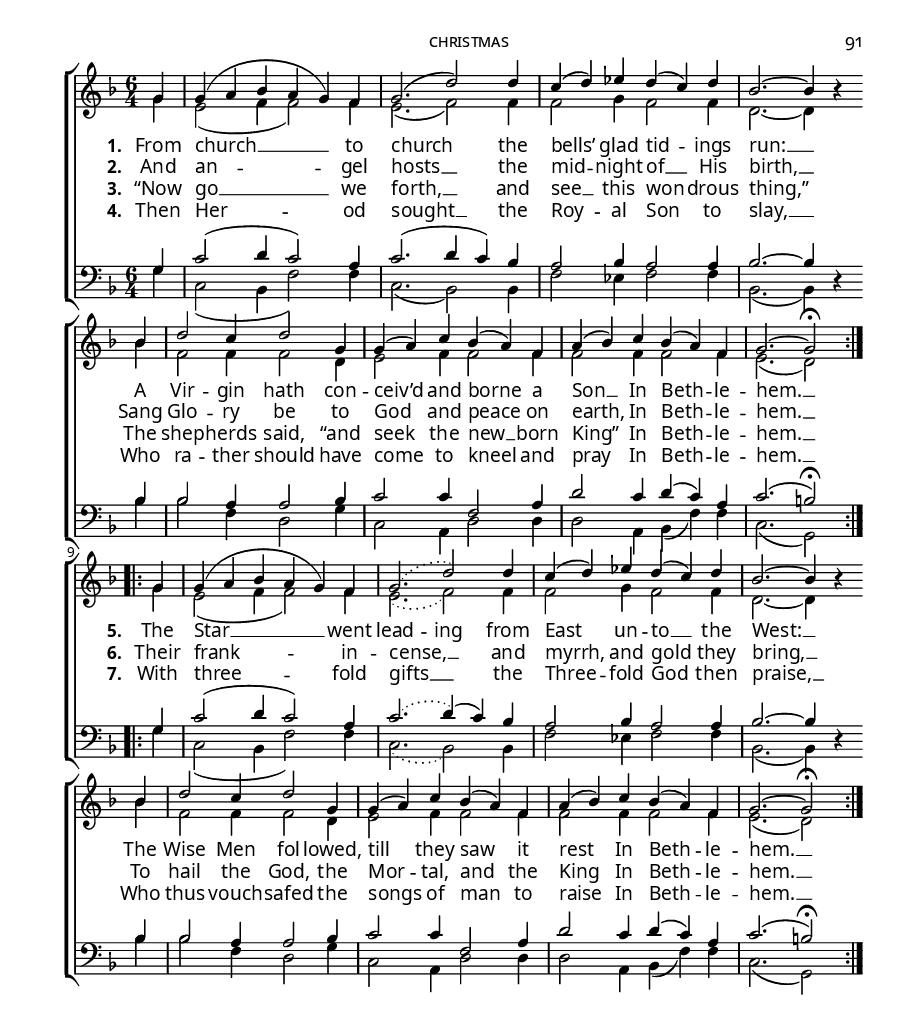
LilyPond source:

\version "2.14.2"
\include "util.ly"
\paper {
  print-all-headers = ##f
  paper-height = 9\in
  paper-width = 6\in
  indent = 0\in
  %system-system-spacing = #'((basic-distance . 10) (padding . 0))
  %score-markup-spacing =
  %  #'((basic-distance . 0)
  %     (minimum-distance . 0)
  %     (padding . -11)
  %     (stretchability . 100))
  system-system-spacing =
    #'((basic-distance . 0)
       (minimum-distance . 0)
       (padding . -1)
       (stretchability . 100))
  ragged-last-bottom = ##t
  ragged-bottom = ##f
  two-sided = ##t
  inner-margin = 0.5\in
  outer-margin = 0.25\in
  top-margin = 0.25\in
  bottom-margin = 0.25\in
  first-page-number = #091
  print-first-page-number = ##t
  headerLine = \markup{\override #'(font-name . "Garamond Premier Pro") \smallCapsOldStyle"christmas"}
  oddHeaderMarkup = \markup\fill-line{
     \override #'(font-name . "Garamond Premier Pro")\abs-fontsize #8.5
     \combine 
        \fill-line{"" \on-the-fly #print-page-number-check-first
        \oldStylePageNum""
        }
        \fill-line{\headerLine}
  }
  evenHeaderMarkup = \markup {
     \override #'(font-name . "Garamond Premier Pro")\abs-fontsize #8.5
     \combine
        \on-the-fly #print-page-number-check-first
        \oldStylePageNum""
        \fill-line{\headerLine}
  }
  title = \markup{\override #'(font-name . "Garamond Premier Pro Semibold"){ \abs-fontsize #15 \smallCapsOldStyle"From Church to Church"}}
  poet = \markup\concat{\italic "Congaudeat turba fidelium" \oldStyleNum", from an 11th Century Manuscript"}
  meter = \markup\oldStyleNum"Versified by John Mason Neale (1818–1866)"
  composer = \markup\oldStyleNum"Old Melody in Hypo-Dorian Mode"
  arranger = \markup\oldStyleNum"Arranged by G. H. Palmer"
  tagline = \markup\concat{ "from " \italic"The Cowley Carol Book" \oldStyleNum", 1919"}
}

#(set-global-staff-size 15) \paper{ #(define fonts (make-pango-font-tree "GoudyOlSt BT" "Garamond Premier Pro" "Garamond Premier Pro" (/ 15 20))) }
global = {
  \key f \major
  \time 6/4
}

sopMusic = \relative c'' {
  \repeat volta 2 {
    \partial 4 g4 |
    g( a bes a g) f |
    g2.( d'2)  d4 |
    c( d) ees d( c) d |
    bes2.~ bes4 bes\rest \bar""\break bes |
    
    d2 c4 d2 g,4 |
    g( a) c bes( a) f |
    a( bes) c bes( a) f |
    \partial 4*5 g2.~ g2\fermata \break 
  }
  
  
  \repeat volta 2 {
    \partial 4 g4 |
    g( a bes a g) f |
    \slurDotted
    g2.( d'2)  d4 |
    \slurSolid
    c( d) ees d( c) d |
    bes2.~ bes4 bes\rest \bar""\break bes |
    
    d2 c4 d2 g,4 |
    g( a) c bes( a) f |
    a( bes) c bes( a) f |
    \partial 4*5 g2.~ g2\fermata \break 
  }
}
sopWords = \lyricmode {
  
}

altoMusic = \relative c'' {
  g4 |
  e2( f4 f2) f4 |
  e2.( f2) f4 |
  f2 g4 f2 f4 |
  d2.~ d4 s4 bes' |
  
  f2 f4 f2 d4 |
  e2 f4 f2 f4 |
  f2 f4 f2 f4 |
  e2.( d2)
  
  
  g4 |
  e2( f4 f2) f4 |
  \slurDotted
  e2.( f2) f4 |
  \slurSolid
  f2 g4 f2 f4 |
  d2.~ d4 s4 bes' |
  
  f2 f4 f2 d4 |
  e2 f4 f2 f4 |
  f2 f4 f2 f4 |
  e2.( d2)
}
altoWords = \lyricmode {
  \dropLyricsIX
  \set stanza = #"1. "
  From church __ to church the bells’ glad tid -- ings run: __
  A Vir -- gin hath con -- ceiv’d and borne a Son __ In Beth -- le -- hem. __
  
  
  \set stanza = #"5. "
  The Star __ went
  \set ignoreMelismata = ##t
  lead -- ing
  \unset ignoreMelismata
  from East un -- to __ the West: __
  The Wise Men fol -- lowed, till they saw it rest
  In Beth -- le -- hem. __
}
altoWordsII = \lyricmode {
  \dropLyricsIX
%\markup\italic
  \set stanza = #"2. "
  And an -- gel hosts __ the mid -- night of __ His birth, __
  Sang Glo -- ry be to God and peace on earth, In Beth -- le -- hem. __
  
  
  \set stanza = #"6. "
  Their frank -- in -- cense, __ and myrrh, and gold they bring, __
  To hail the God, the Mor -- tal, and the King
  In Beth -- le -- hem. __
}
altoWordsIII = \lyricmode {
  \dropLyricsIX
  \set stanza = #"3. "
  “Now go __ we forth, __ and see __ this won -- drous thing,”
  The shep -- herds said, “and seek the new __ born King” In Beth -- le -- hem. __
  
  
  \set stanza = #"7. "
  With three -- fold gifts __ the Three -- fold God then praise, __
  Who thus vouch -- safed the songs of man to raise
  In Beth -- le -- hem. __
}
altoWordsIV = \lyricmode {
  \dropLyricsIX
  \set stanza = #"4. "
  Then Her -- od sought __ the Roy -- al Son to slay, __
  Who ra -- ther should have come to kneel and pray
  In Beth -- le -- hem. __
}
altoWordsV = \lyricmode {
}
altoWordsVI = \lyricmode {
}
altoWordsVII = \lyricmode {
}
tenorMusic = \relative c' {
  g4 |
  c2( d4 c2) a4 |
  c2.( d4 c4) bes |
  a2 bes4 a2 a4 |
  bes2.~ bes4 s4 bes |
  
  bes2 a4 a2 bes4 |
  c2 c4 f,2 a4 |
  d2 c4 d( c) a |
  c2.( b2\fermata)
  
  
  g4 |
  c2( d4 c2) a4 |
  \slurDotted
  c2.( \slurSolid d4)( c4) bes |
  a2 bes4 a2 a4 |
  bes2.~ bes4 s4 bes |
  
  bes2 a4 a2 bes4 |
  c2 c4 f,2 a4 |
  d2 c4 d( c) a |
  c2.( b2\fermata)
}
tenorWords = \lyricmode {

}

bassMusic = \relative c' {
  g4 |
  c,2( bes4 f'2) f4 |
  c2.( bes2) bes4 |
  f'2 ees4 f2 f4 |
  bes,2.( bes4) d4\rest bes'4 |
  
  bes2 f4 d2 g4 |
  c,2 a4 d2 d4 |
  d2 a4 bes( f') f |
  c2.( g2)
  
  
  
  g'4 |
  c,2( bes4 f'2) f4 |
  \slurDotted
  c2.( bes2) bes4 |
  \slurSolid
  f'2 ees4 f2 f4 |
  bes,2.( bes4) d4\rest bes'4 |
  
  bes2 f4 d2 g4 |
  c,2 a4 d2 d4 |
  d2 a4 bes( f') f |
  c2.( g2)
}
bassWords = \lyricmode {

}

pianoRH = \relative c' {
  
}
pianoLH = \relative c' {
  
}

\score {
  <<
   \new ChoirStaff <<
%    \new Lyrics = sopranos { s1 }
    \new Staff = women <<
      \new Voice = "sopranos" {
        \voiceOne
        << \global \sopMusic >>
      }
      \new Voice = "altos" {
        \voiceTwo
        << \global \altoMusic >>
      }
    >>
    \new Staff = men <<
      \clef bass
      \new Voice = "tenors" {
        \voiceOne
        << \global \tenorMusic >>
      }
      \new Voice = "basses" {
        \voiceTwo << \global \bassMusic >>
      }
    >>
%    \new Lyrics = basses { s1 }
%    \context Lyrics = sopranos \lyricsto sopranos \sopWords
    \new Lyrics = "altosVII"  \with { alignBelowContext = #"women" } \lyricsto "sopranos" \altoWordsVII
    \new Lyrics = "altosVI"  \with { alignBelowContext = #"women" } \lyricsto "sopranos" \altoWordsVI
    \new Lyrics = "altosV"  \with { alignBelowContext = #"women" } \lyricsto "sopranos" \altoWordsV
    \new Lyrics = "altosIV"  \with { alignBelowContext = #"women" } \lyricsto "sopranos" \altoWordsIV
    \new Lyrics = "altosIII"  \with { alignBelowContext = #"women" } \lyricsto "sopranos" \altoWordsIII
    \new Lyrics = "altosII"  \with { alignBelowContext = #"women" } \lyricsto "sopranos" \altoWordsII
    \new Lyrics = "altos"  \with { alignBelowContext = #"women" \override VerticalAxisGroup #'nonstaff-relatedstaff-spacing = #'((padding . -0.5))} \lyricsto "sopranos" \altoWords
    \context Lyrics = tenors \lyricsto tenors \tenorWords
%    \context Lyrics = basses \lyricsto basses \bassWords
   >>
%    \new PianoStaff << \new Staff { \new Voice { \pianoRH } } \new Staff { \clef "bass" \pianoLH } >>
  >>
  \layout {
    \context {
      \Score
      %\override SpacingSpanner #'base-shortest-duration = #(ly:make-moment 1 8)
      %\override SpacingSpanner #'common-shortest-duration = #(ly:make-moment 1 4)
    }
    \context {
      % a little smaller so lyrics
      % can be closer to the staff
      \Staff
      \override VerticalAxisGroup #'minimum-Y-extent = #'(-3 . 3)
    }
  }
  
  \midi {
    \tempo 4 = 90
    \set Staff.midiInstrument = "flute"
  
    \context {
      \Voice
      \remove "Dynamic_performer"
    }
  }
}
